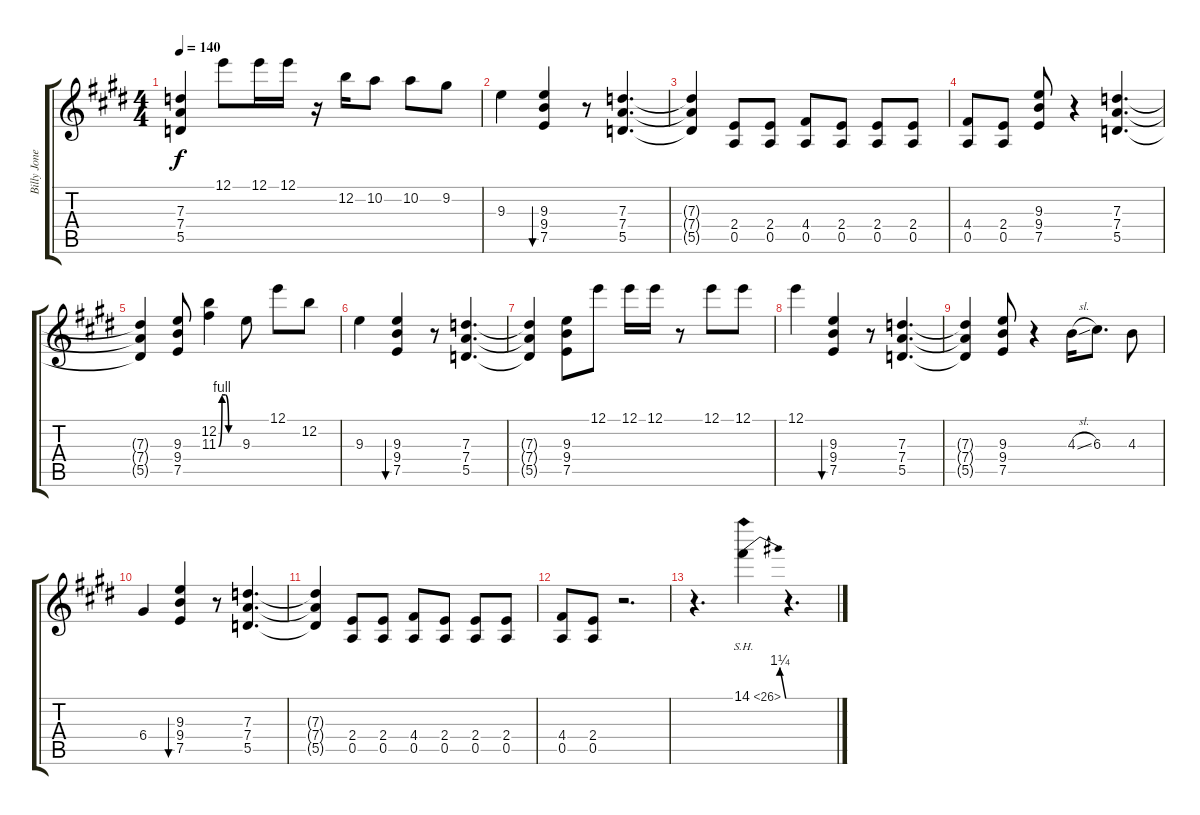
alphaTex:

\track ("Billy Jones Guitar" "Billy Jone") {instrument overdrivenguitar}
\staff {score tabs}
\tuning (E4 B3 G3 D3 A2 E2) {hide}
\ts (4 4)
\tempo 140
\clef g2
\ks e
(7.3{t} 7.4{t} 5.5{t}).4{dy f} 12.1.8{volume 13} 12.1.16 12.1.16 r.16 12.2.16 10.2.8 10.2.8 9.2.8 |
9.3.4 (9.3 9.4 7.5).4{bu 60 volume 10} r.8 (7.3 7.4 5.5).4{d} |
(7.3{t} 7.4{t} 5.5{t}).4 (2.4 0.5).8 (2.4 0.5).8 (4.4 0.5).8 (2.4 0.5).8 (2.4 0.5).8 (2.4 0.5).8 |
(4.4 0.5).8 (2.4 0.5).8 (9.3 9.4 7.5).8 r.4 (7.3 7.4 5.5).4{d} |
(7.3{t} 7.4{t} 5.5{t}).4 (9.3 9.4 7.5).8 (12.2 11.3{be (custom 0 0 10 4 20 4 30 0 60 0)}).4{volume 13} 9.3.8 12.1.8 12.2.8 |
9.3.4 (9.3 9.4 7.5).4{bu 60 volume 10} r.8 (7.3 7.4 5.5).4{d} |
(7.3{t} 7.4{t} 5.5{t}).4 (9.3 9.4 7.5).8 12.1.8{volume 13} 12.1.16 12.1.16 r.8 12.1.8 12.1.8 |
12.1.4 (9.3 9.4 7.5).4{bu 60 volume 10} r.8 (7.3 7.4 5.5).4{d} |
(7.3{t} 7.4{t} 5.5{t}).4 (9.3 9.4 7.5).8 r.4 4.3{sl}.16 6.3.8{d} 4.3.8 |
6.4.4 (9.3 9.4 7.5).4{bu 60} r.8 (7.3 7.4 5.5).4{d} |
(7.3{t} 7.4{t} 5.5{t}).4 (2.4 0.5).8 (2.4 0.5).8 (4.4 0.5).8 (2.4 0.5).8 (2.4 0.5).8 (2.4 0.5).8 |
(4.4 0.5).8 (2.4 0.5).8 r.2{d} |
r.4{d} 14.1{be (bend 0 0 60 5) sh 12}.4{volume 16} r.4{d}
